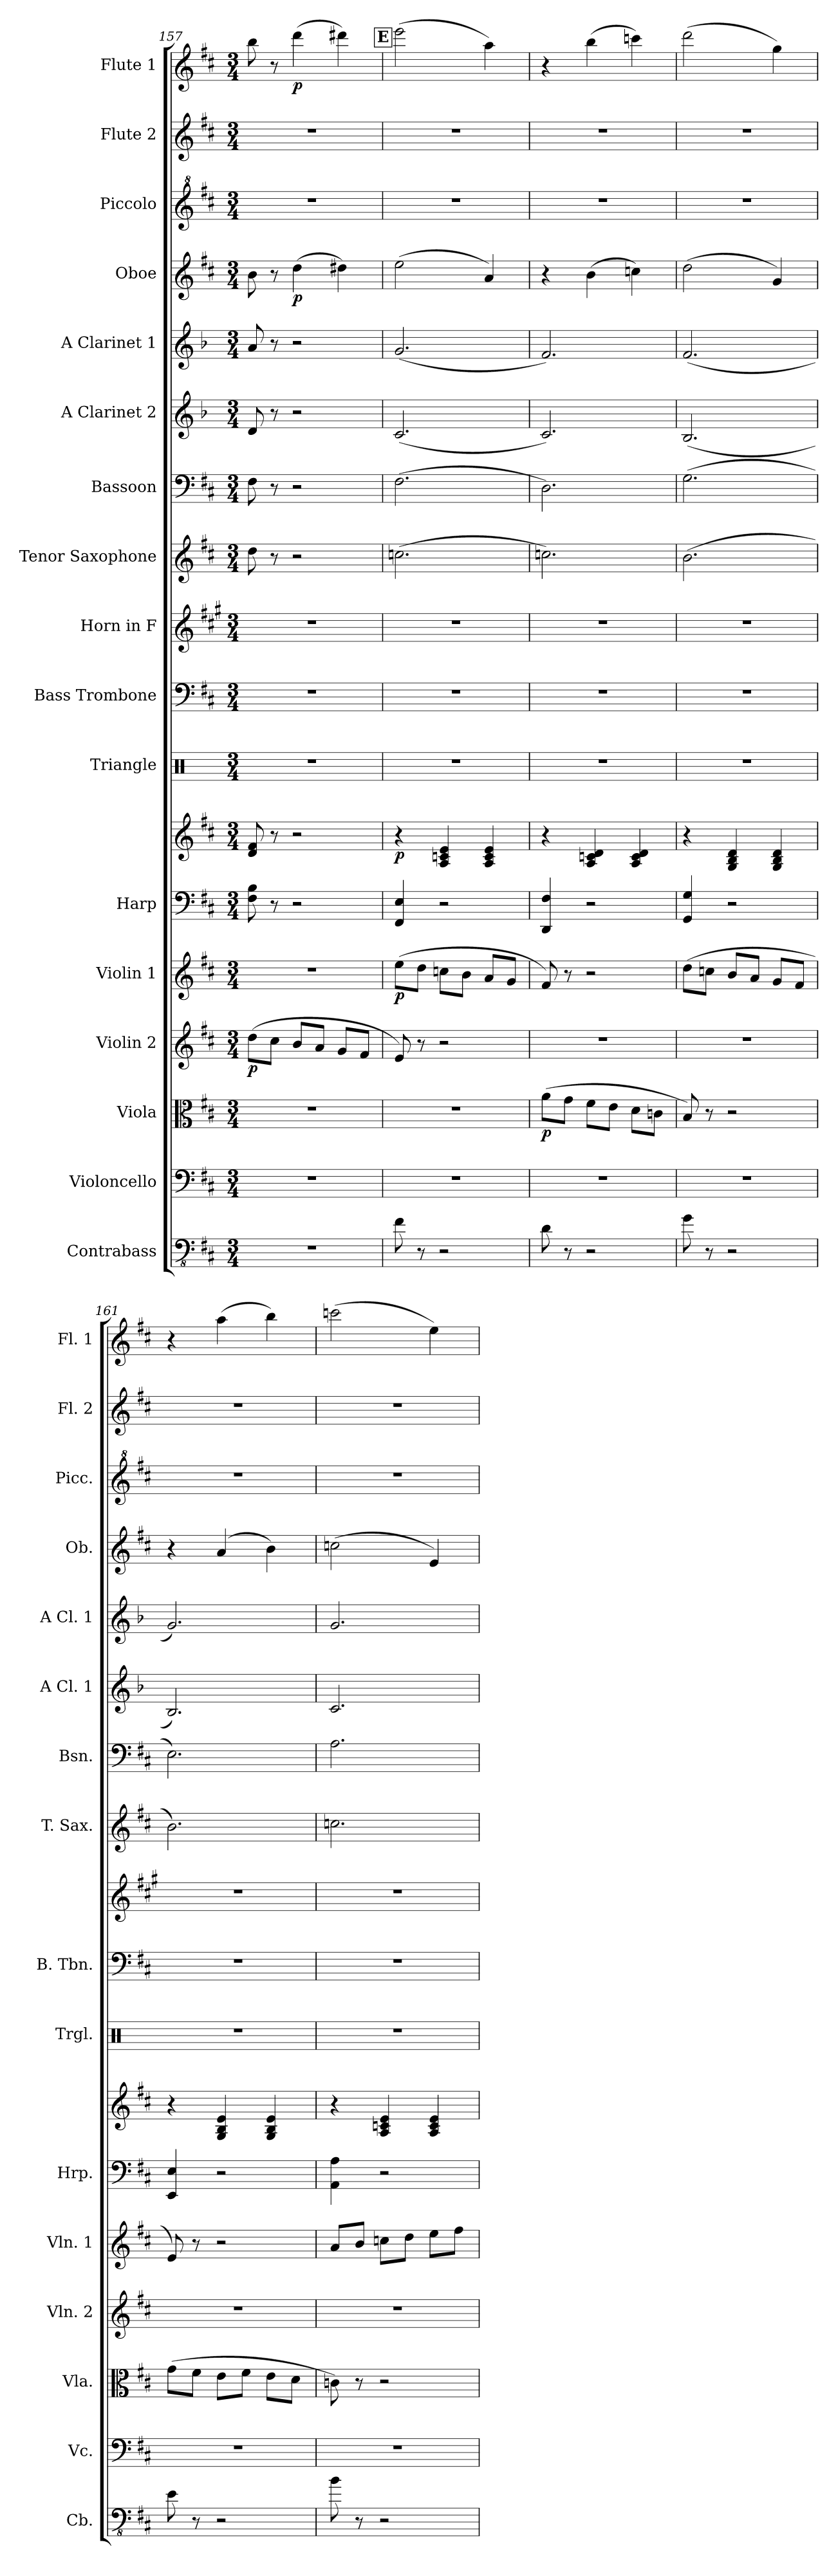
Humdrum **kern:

**kern	**kern	**kern	**dynam	**kern	**dynam	**kern	**dynam	**kern	**kern	**dynam	**kern	**kern	**kern	**kern	**kern	**kern	**kern	**kern	**dynam	**kern	**kern	**kern	**dynam
*part17	*part16	*part15	*part15	*part14	*part14	*part13	*part13	*part12	*part12	*part12	*part11	*part10	*part9	*part8	*part7	*part6	*part5	*part4	*part4	*part3	*part2	*part1	*part1
*staff18	*staff17	*staff16	*staff16	*staff15	*staff15	*staff14	*staff14	*staff13	*staff12	*staff12/13	*staff11	*staff10	*staff9	*staff8	*staff7	*staff6	*staff5	*staff4	*staff4	*staff3	*staff2	*staff1	*staff1
*I"Contrabass	*I"Violoncello	*I"Viola	*	*I"Violin 2	*	*I"Violin 1	*	*I"Harp	*	*	*I"Triangle	*I"Bass Trombone	*I"Horn in F	*I"Tenor Saxophone	*I"Bassoon	*I"A Clarinet 2	*I"A Clarinet 1	*I"Oboe	*	*I"Piccolo	*I"Flute 2	*I"Flute 1	*
*I'Cb.	*I'Vc.	*I'Vla.	*	*I'Vln. 2	*	*I'Vln. 1	*	*I'Hrp.	*	*	*I'Trgl.	*I'B. Tbn.	*	*I'T. Sax.	*I'Bsn.	*I'A Cl. 1	*I'A Cl. 1	*I'Ob.	*	*I'Picc.	*I'Fl. 2	*I'Fl. 1	*
*clefFv4	*clefF4	*clefC3	*	*clefG2	*	*clefG2	*	*clefF4	*clefG2	*	*clefX	*clefF4	*clefG2	*clefG2	*clefF4	*clefG2	*clefG2	*clefG2	*	*clefG^2	*clefG2	*clefG2	*
*ITrd7c12	*	*	*	*	*	*	*	*	*	*	*	*	*ITrd4c7	*ITrd8c14	*	*ITrd2c3	*ITrd2c3	*	*	*ITrd-7c-12	*	*	*
*k[f#c#]	*k[f#c#]	*k[f#c#]	*	*k[f#c#]	*	*k[f#c#]	*	*k[f#c#]	*k[f#c#]	*	*k[]	*k[f#c#]	*k[f#c#]	*k[f#c#]	*k[f#c#]	*k[f#c#]	*k[f#c#]	*k[f#c#]	*	*k[f#c#]	*k[f#c#]	*k[f#c#]	*
*M3/4	*M3/4	*M3/4	*	*M3/4	*	*M3/4	*	*M3/4	*M3/4	*	*M3/4	*M3/4	*M3/4	*M3/4	*M3/4	*M3/4	*M3/4	*M3/4	*	*M3/4	*M3/4	*M3/4	*
=157	=157	=157	=157	=157	=157	=157	=157	=157	=157	=157	=157	=157	=157	=157	=157	=157	=157	=157	=157	=157	=157	=157	=157
!	!	!	!	!	!LO:DY:b	!	!	!	!	!	!	!	!	!	!	!	!	!	!	!	!	!	!
2.r	2.r	2.r	.	(8dd\L	p	2.r	.	8F#\ 8B\	8d/ 8f#/	.	2.r	2.r	2.r	8d\	8F#\	8B/	8f#/	8b\	.	2.r	2.r	8bb\	.
.	.	.	.	8cc#\J	.	.	.	8r	8r	.	.	.	.	8r	8r	8r	8r	8r	.	.	.	8r	.
!	!	!	!	!	!	!	!	!	!	!	!	!	!	!	!	!	!	!	!LO:DY:b	!	!	!	!LO:DY:b
.	.	.	.	8b/L	.	.	.	2r	2r	.	.	.	.	2r	2r	2r	2r	(4dd\	p	.	.	(4ddd\	p
.	.	.	.	8a/J	.	.	.	.	.	.	.	.	.	.	.	.	.	.	.	.	.	.	.
.	.	.	.	8g/L	.	.	.	.	.	.	.	.	.	.	.	.	.	4dd#X\)	.	.	.	4ddd#X\)	.
.	.	.	.	8f#/J	.	.	.	.	.	.	.	.	.	.	.	.	.	.	.	.	.	.	.
!!LO:REH:place=s1:a:B:fs=14:t=E
=158	=158	=158	=158	=158	=158	=158	=158	=158	=158	=158	=158	=158	=158	=158	=158	=158	=158	=158	=158	=158	=158	=158	=158
!	!	!	!	!	!	!	!LO:DY:b	!	!	!LO:DY:b	!	!	!	!	!	!	!	!	!	!	!	!	!
8FF#\	2.r	2.r	.	8e/)	.	(8ee\L	p	4FF#/ 4E/	4r	p	2.r	2.r	2.r	(2.cn\	(2.F#\	(2.A/	(2.e/	(2ee\	.	2.r	2.r	(2eee\	.
8r	.	.	.	8r	.	8dd\J	.	.	.	.	.	.	.	.	.	.	.	.	.	.	.	.	.
2r	.	.	.	2r	.	8ccn\L	.	2r	4A/ 4cn/ 4e/	.	.	.	.	.	.	.	.	.	.	.	.	.	.
.	.	.	.	.	.	8b\J	.	.	.	.	.	.	.	.	.	.	.	.	.	.	.	.	.
.	.	.	.	.	.	8a/L	.	.	4A/ 4c/ 4e/	.	.	.	.	.	.	.	.	4a/)	.	.	.	4aa\)	.
.	.	.	.	.	.	8g/J	.	.	.	.	.	.	.	.	.	.	.	.	.	.	.	.	.
=159	=159	=159	=159	=159	=159	=159	=159	=159	=159	=159	=159	=159	=159	=159	=159	=159	=159	=159	=159	=159	=159	=159	=159
!	!	!	!LO:DY:b	!	!	!	!	!	!	!	!	!	!	!	!	!	!	!	!	!	!	!	!
8DD\	2.r	(8a\L	p	2.r	.	8f#/)	.	4DD/ 4F#/	4r	.	2.r	2.r	2.r	2.cn\)	2.D\)	2.A/)	2.d/)	4r	.	2.r	2.r	4r	.
8r	.	8g\J	.	.	.	8r	.	.	.	.	.	.	.	.	.	.	.	.	.	.	.	.	.
2r	.	8f#\L	.	.	.	2r	.	2r	4A/ 4cn/ 4d/	.	.	.	.	.	.	.	.	(4b\	.	.	.	(4bb\	.
.	.	8e\J	.	.	.	.	.	.	.	.	.	.	.	.	.	.	.	.	.	.	.	.	.
.	.	8d\L	.	.	.	.	.	.	4A/ 4c/ 4d/	.	.	.	.	.	.	.	.	4ccn\)	.	.	.	4cccn\)	.
.	.	8cn\J	.	.	.	.	.	.	.	.	.	.	.	.	.	.	.	.	.	.	.	.	.
=160	=160	=160	=160	=160	=160	=160	=160	=160	=160	=160	=160	=160	=160	=160	=160	=160	=160	=160	=160	=160	=160	=160	=160
8GG\	2.r	8B/)	.	2.r	.	(8dd\L	.	4GG/ 4G/	4r	.	2.r	2.r	2.r	(2.B\	(2.G\	(2.G/	(2.d/	(2dd\	.	2.r	2.r	(2ddd\	.
8r	.	8r	.	.	.	8ccn\J	.	.	.	.	.	.	.	.	.	.	.	.	.	.	.	.	.
2r	.	2r	.	.	.	8b/L	.	2r	4G/ 4B/ 4d/	.	.	.	.	.	.	.	.	.	.	.	.	.	.
.	.	.	.	.	.	8a/J	.	.	.	.	.	.	.	.	.	.	.	.	.	.	.	.	.
.	.	.	.	.	.	8g/L	.	.	4G/ 4B/ 4d/	.	.	.	.	.	.	.	.	4g/)	.	.	.	4gg\)	.
.	.	.	.	.	.	8f#/J	.	.	.	.	.	.	.	.	.	.	.	.	.	.	.	.	.
=161	=161	=161	=161	=161	=161	=161	=161	=161	=161	=161	=161	=161	=161	=161	=161	=161	=161	=161	=161	=161	=161	=161	=161
8EE\	2.r	(8g\L	.	2.r	.	8e/)	.	4EE/ 4E/	4r	.	2.r	2.r	2.r	2.B\)	2.E\)	2.G/)	2.e/)	4r	.	2.r	2.r	4r	.
8r	.	8f#\J	.	.	.	8r	.	.	.	.	.	.	.	.	.	.	.	.	.	.	.	.	.
2r	.	8e\L	.	.	.	2r	.	2r	4G/ 4B/ 4e/	.	.	.	.	.	.	.	.	(4a/	.	.	.	(4aa\	.
.	.	8f#\J	.	.	.	.	.	.	.	.	.	.	.	.	.	.	.	.	.	.	.	.	.
.	.	8e\L	.	.	.	.	.	.	4G/ 4B/ 4e/	.	.	.	.	.	.	.	.	4b\)	.	.	.	4bb\)	.
.	.	8d\J	.	.	.	.	.	.	.	.	.	.	.	.	.	.	.	.	.	.	.	.	.
=162	=162	=162	=162	=162	=162	=162	=162	=162	=162	=162	=162	=162	=162	=162	=162	=162	=162	=162	=162	=162	=162	=162	=162
8BB\	2.r	8cn\)	.	2.r	.	8a/L	.	4AA\ 4A\	4r	.	2.r	2.r	2.r	2.cn\	2.A\	2.A/	2.e/	(2ccn\	.	2.r	2.r	(2cccn\	.
8r	.	8r	.	.	.	8b/J	.	.	.	.	.	.	.	.	.	.	.	.	.	.	.	.	.
2r	.	2r	.	.	.	8ccn\L	.	2r	4A/ 4cn/ 4e/	.	.	.	.	.	.	.	.	.	.	.	.	.	.
.	.	.	.	.	.	8dd\J	.	.	.	.	.	.	.	.	.	.	.	.	.	.	.	.	.
.	.	.	.	.	.	8ee\L	.	.	4A/ 4c/ 4e/	.	.	.	.	.	.	.	.	4e/)	.	.	.	4ee\)	.
.	.	.	.	.	.	8ff#\J	.	.	.	.	.	.	.	.	.	.	.	.	.	.	.	.	.
=	=	=	=	=	=	=	=	=	=	=	=	=	=	=	=	=	=	=	=	=	=	=	=
*-	*-	*-	*-	*-	*-	*-	*-	*-	*-	*-	*-	*-	*-	*-	*-	*-	*-	*-	*-	*-	*-	*-	*-
